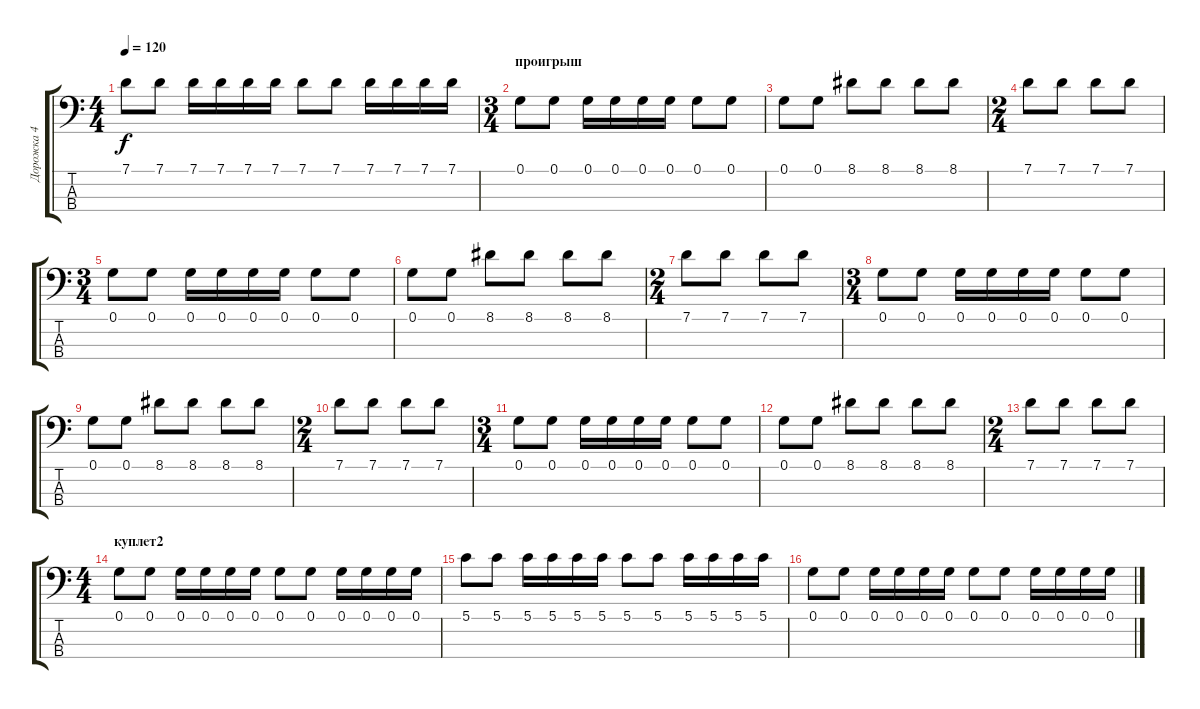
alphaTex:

\track ("Дорожка 4" "Дорожка 4") {instrument electricbasspick}
\staff {score tabs}
\tuning (G2 D2 A1 E1) {hide}
\ts (4 4)
\tempo 120
\clef f4
\ks c
7.1.8{dy f} 7.1.8 7.1.16 7.1.16 7.1.16 7.1.16 7.1.8 7.1.8 7.1.16 7.1.16 7.1.16 7.1.16 |
\ts (3 4)
\section ("" "проигрыш")
0.1.8 0.1.8 0.1.16 0.1.16 0.1.16 0.1.16 0.1.8 0.1.8 |
0.1.8 0.1.8 8.1.8 8.1.8 8.1.8 8.1.8 |
\ts (2 4)
7.1.8 7.1.8 7.1.8 7.1.8 |
\ts (3 4)
0.1.8 0.1.8 0.1.16 0.1.16 0.1.16 0.1.16 0.1.8 0.1.8 |
0.1.8 0.1.8 8.1.8 8.1.8 8.1.8 8.1.8 |
\ts (2 4)
7.1.8 7.1.8 7.1.8 7.1.8 |
\ts (3 4)
0.1.8 0.1.8 0.1.16 0.1.16 0.1.16 0.1.16 0.1.8 0.1.8 |
0.1.8 0.1.8 8.1.8 8.1.8 8.1.8 8.1.8 |
\ts (2 4)
7.1.8 7.1.8 7.1.8 7.1.8 |
\ts (3 4)
0.1.8 0.1.8 0.1.16 0.1.16 0.1.16 0.1.16 0.1.8 0.1.8 |
0.1.8 0.1.8 8.1.8 8.1.8 8.1.8 8.1.8 |
\ts (2 4)
7.1.8 7.1.8 7.1.8 7.1.8 |
\ts (4 4)
\section ("" "куплет2")
0.1.8 0.1.8 0.1.16 0.1.16 0.1.16 0.1.16 0.1.8 0.1.8 0.1.16 0.1.16 0.1.16 0.1.16 |
5.1.8 5.1.8 5.1.16 5.1.16 5.1.16 5.1.16 5.1.8 5.1.8 5.1.16 5.1.16 5.1.16 5.1.16 |
0.1.8 0.1.8 0.1.16 0.1.16 0.1.16 0.1.16 0.1.8 0.1.8 0.1.16 0.1.16 0.1.16 0.1.16
